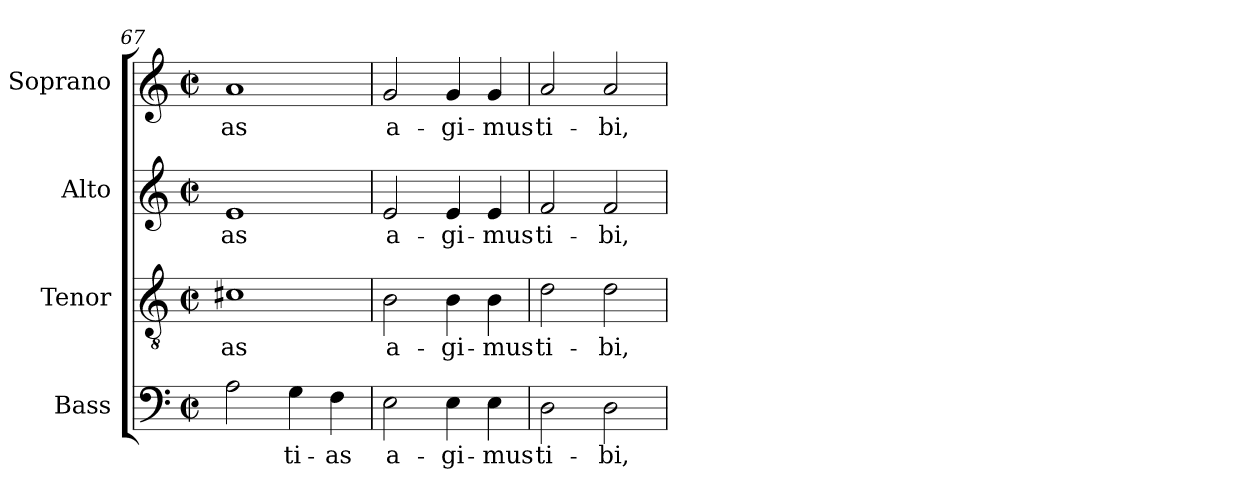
**kern	**text	**kern	**text	**kern	**text	**kern	**text
*part4	*part4	*part3	*part3	*part2	*part2	*part1	*part1
*staff4	*staff4	*staff3	*staff3	*staff2	*staff2	*staff1	*staff1
*I"Bass	*	*I"Tenor	*	*I"Alto	*	*I"Soprano	*
*clefF4	*	*clefGv2	*	*clefG2	*	*clefG2	*
*k[]	*	*k[]	*	*k[]	*	*k[]	*
*C:	*	*C:	*	*C:	*	*C:	*
*M2/2	*	*M2/2	*	*M2/2	*	*M2/2	*
*met(c|)	*	*met(c|)	*	*met(c|)	*	*met(c|)	*
=67	=67	=67	=67	=67	=67	=67	=67
2A\	.	1c#X	-as	1e	-as	1a	-as
4G\	-ti-	.	.	.	.	.	.
4F\	-as	.	.	.	.	.	.
!!LO:LB:g=z
=68	=68	=68	=68	=68	=68	=68	=68
2E\	a-	2B\	a-	2e/	a-	2g/	a-
4E\	-gi-	4B\	-gi-	4e/	-gi-	4g/	-gi-
4E\	-mus	4B\	-mus	4e/	-mus	4g/	-mus
=69	=69	=69	=69	=69	=69	=69	=69
2D\	ti-	2d\	ti-	2f/	ti-	2a/	ti-
2D\	-bi,	2d\	-bi,	2f/	-bi,	2a/	-bi,
=	=	=	=	=	=	=	=
*-	*-	*-	*-	*-	*-	*-	*-
